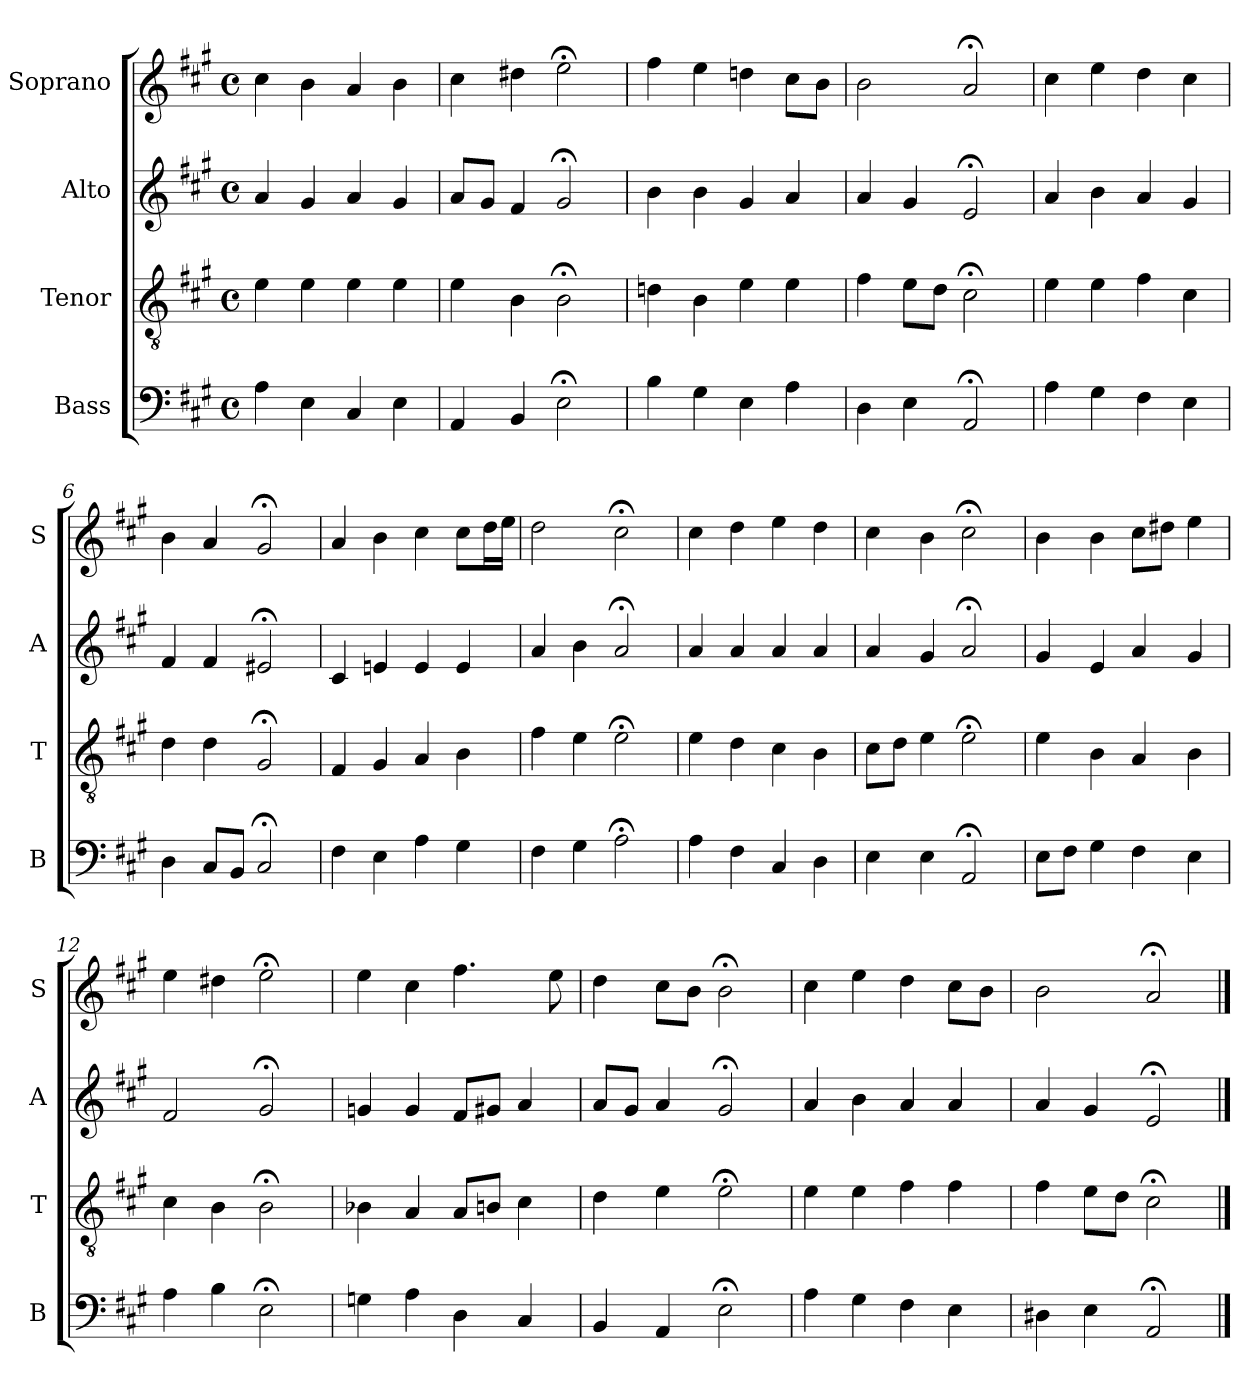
**kern	**kern	**kern	**kern
*part4	*part3	*part2	*part1
*staff4	*staff3	*staff2	*staff1
*I"Bass	*I"Tenor	*I"Alto	*I"Soprano
*I'B	*I'T	*I'A	*I'S
*clefF4	*clefGv2	*clefG2	*clefG2
*k[f#c#g#]	*k[f#c#g#]	*k[f#c#g#]	*k[f#c#g#]
*A:	*A:	*A:	*A:
*M4/4	*M4/4	*M4/4	*M4/4
*met(c)	*met(c)	*met(c)	*met(c)
*MM100	*MM100	*MM100	*MM100
=1	=1	=1	=1
4A	4e	4a	4cc#
4E	4e	4g#	4b
4C#	4e	4a	4a
4E	4e	4g#	4b
=2	=2	=2	=2
4AA	4e	8aL	4cc#
.	.	8g#J	.
4BB	4B	4f#	4dd#X
2E;<	2B;<	2g#;<	2ee;<
=3	=3	=3	=3
4B	4dn	4b	4ff#
4G#	4B	4b	4ee
4E	4e	4g#	4ddn
4A	4e	4a	8cc#L
.	.	.	8bJ
=4	=4	=4	=4
4D	4f#	4a	2b
4E	8eL	4g#	.
.	8dJ	.	.
2AA;<	2c#;<	2e;<	2a;<
=5	=5	=5	=5
4A	4e	4a	4cc#
4G#	4e	4b	4ee
4F#	4f#	4a	4dd
4E	4c#	4g#	4cc#
=6	=6	=6	=6
4D	4d	4f#	4b
8C#L	4d	4f#	4a
8BBJ	.	.	.
2C#;<	2G#;<	2e#X;<	2g#;<
=7	=7	=7	=7
4F#	4F#	4c#	4a
4Ei	4G#i	4en	4b
4Ai	4Ai	4e	4cc#
4G#	4B	4e	8cc#L
.	.	.	16ddL
.	.	.	16eeJJ
=8	=8	=8	=8
4F#	4f#	4a	2dd
4G#	4e	4b	.
2A;<	2e;<	2a;<	2cc#;<
=9	=9	=9	=9
4A	4e	4a	4cc#
4F#	4d	4a	4dd
4C#	4c#	4a	4ee
4D	4B	4a	4dd
=10	=10	=10	=10
4E	8c#L	4a	4cc#
.	8dJ	.	.
4E	4e	4g#	4b
2AA;<	2e;<	2a;<	2cc#;<
=11	=11	=11	=11
8EL	4e	4g#	4b
8F#J	.	.	.
4G#	4B	4e	4b
4F#	4A	4a	8cc#L
.	.	.	8dd#XJ
4E	4B	4g#	4ee
=12	=12	=12	=12
4A	4c#	2f#	4ee
4B	4B	.	4dd#X
2E;<	2B;<	2g#;<	2ee;<
=13	=13	=13	=13
4Gn	4B-X	4gn	4ee
4A	4A	4g	4cc#
4D	8AL	8f#L	4.ff#
.	8BnJ	8g#XJ	.
4C#	4c#	4a	.
.	.	.	8ee
=14	=14	=14	=14
4BB	4d	8aL	4dd
.	.	8g#J	.
4AA	4e	4a	8cc#L
.	.	.	8bJ
2E;<	2e;<	2g#;<	2b;<
=15	=15	=15	=15
4A	4e	4a	4cc#
4G#	4e	4b	4ee
4F#	4f#	4a	4dd
4E	4f#	4a	8cc#L
.	.	.	8bJ
=16	=16	=16	=16
4D#X	4f#	4a	2b
4E	8eL	4g#	.
.	8dJ	.	.
2AA;<	2c#;<	2e;<	2a;<
==	==	==	==
*-	*-	*-	*-
